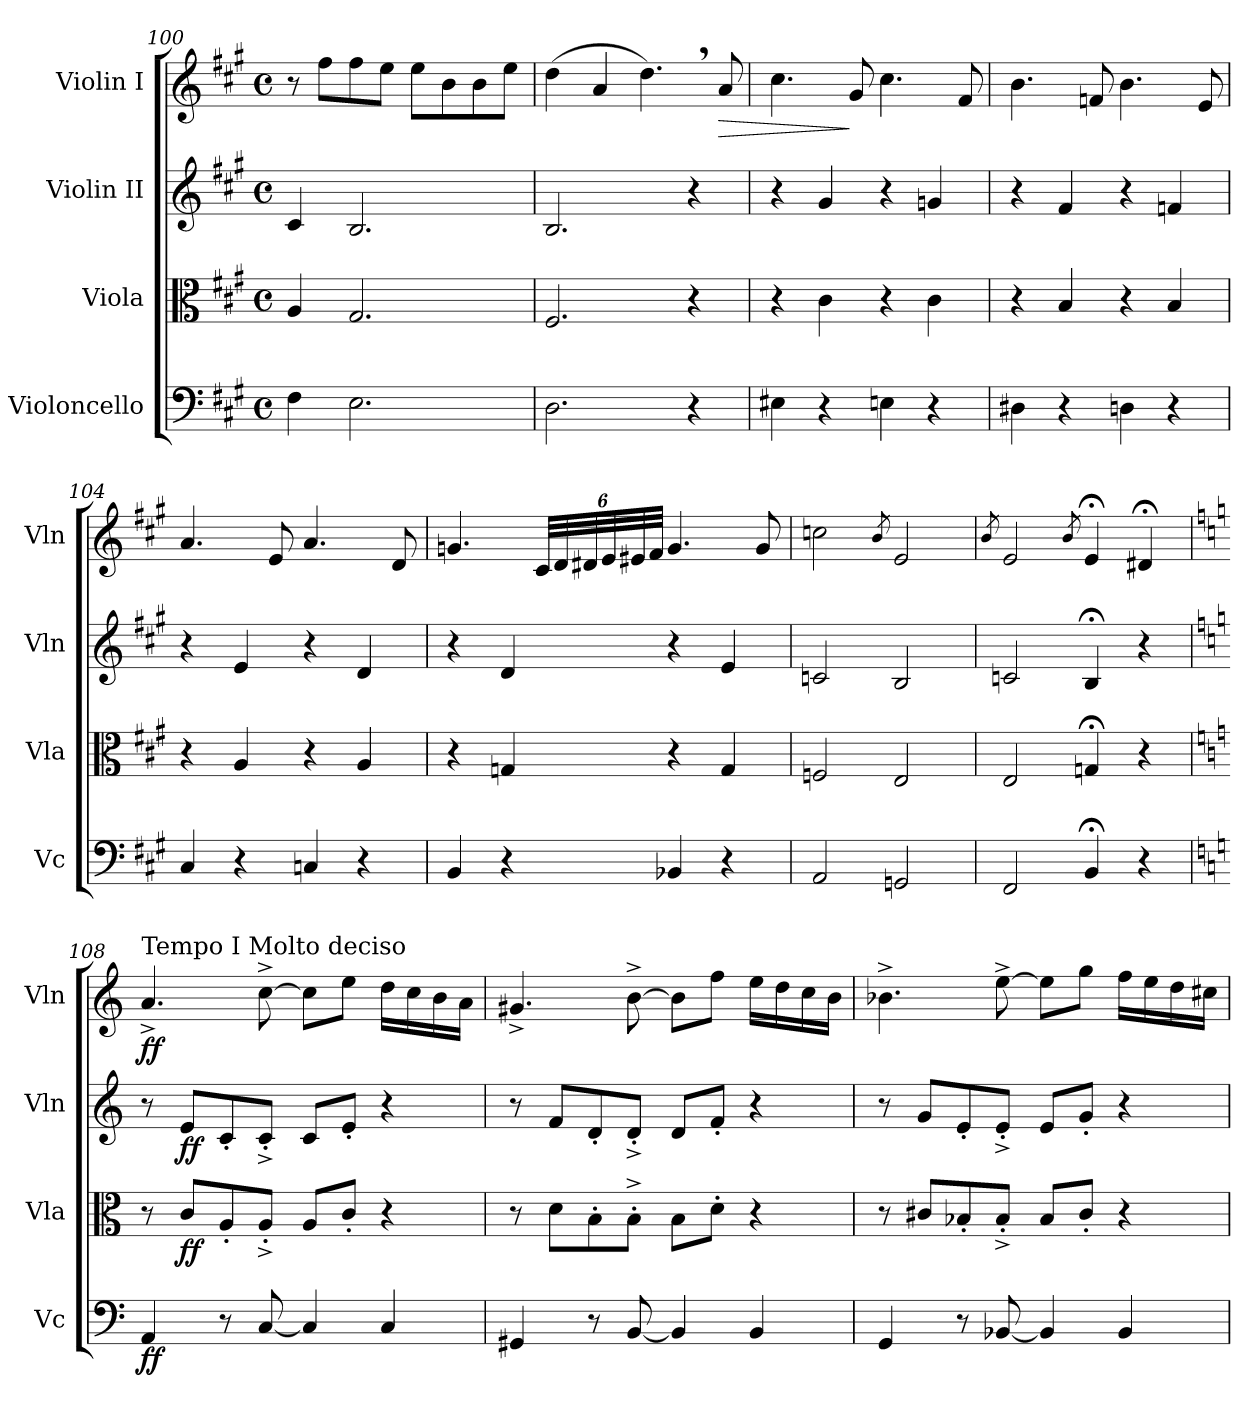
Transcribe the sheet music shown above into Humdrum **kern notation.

**kern	**dynam	**kern	**dynam	**kern	**dynam	**kern	**dynam
*part4	*part4	*part3	*part3	*part2	*part2	*part1	*part1
*staff4	*staff4	*staff3	*staff3	*staff2	*staff2	*staff1	*staff1
*I"Violoncello	*	*I"Viola	*	*I"Violin II	*	*I"Violin I	*
*I'Vc	*	*I'Vla	*	*I'Vln	*	*I'Vln	*
*clefF4	*	*clefC3	*	*clefG2	*	*clefG2	*
*k[f#c#g#]	*	*k[f#c#g#]	*	*k[f#c#g#]	*	*k[f#c#g#]	*
*M4/4	*	*M4/4	*	*M4/4	*	*M4/4	*
*met(c)	*	*met(c)	*	*met(c)	*	*met(c)	*
=100	=100	=100	=100	=100	=100	=100	=100
4F#\	.	4A/	.	4c#/	.	8r	.
.	.	.	.	.	.	8ff#\L	.
2.E\	.	2.G#/	.	2.B/	.	8ff#\	.
.	.	.	.	.	.	8ee\J	.
.	.	.	.	.	.	8ee\L	.
.	.	.	.	.	.	8b\	.
.	.	.	.	.	.	8b\	.
.	.	.	.	.	.	8ee\J	.
=101	=101	=101	=101	=101	=101	=101	=101
2.D\	.	2.F#/	.	2.B/	.	(4dd\	.
.	.	.	.	.	.	4a/	.
.	.	.	.	.	.	4.dd,\)	.
4r	.	4r	.	4r	.	.	.
!	!	!	!	!	!	!	!LO:HP:b
.	.	.	.	.	.	8a/	>
!!LO:LB:g=z
=102	=102	=102	=102	=102	=102	=102	=102
4E#X\	.	4r	.	4r	.	4.cc#\	.
4r	.	4c#\	.	4g#/	.	.	.
.	.	.	.	.	.	8g#/	]
4En\	.	4r	.	4r	.	4.cc#\	.
4r	.	4c#\	.	4gn/	.	.	.
.	.	.	.	.	.	8f#/	.
=103	=103	=103	=103	=103	=103	=103	=103
4D#X\	.	4r	.	4r	.	4.b\	.
4r	.	4B/	.	4f#/	.	.	.
.	.	.	.	.	.	8fn/	.
4Dn\	.	4r	.	4r	.	4.b\	.
4r	.	4B/	.	4fn/	.	.	.
.	.	.	.	.	.	8e/	.
=104	=104	=104	=104	=104	=104	=104	=104
4C#/	.	4r	.	4r	.	4.a/	.
4r	.	4A/	.	4e/	.	.	.
.	.	.	.	.	.	8e/	.
4Cn/	.	4r	.	4r	.	4.a/	.
4r	.	4A/	.	4d/	.	.	.
.	.	.	.	.	.	8d/	.
=105	=105	=105	=105	=105	=105	=105	=105
4BB/	.	4r	.	4r	.	4.gn/	.
4r	.	4Gn/	.	4d/	.	.	.
*	*	*	*	*	*	*Xbrackettup	*
.	.	.	.	.	.	48c#/LLL	.
.	.	.	.	.	.	48d/	.
.	.	.	.	.	.	48d#X/	.
.	.	.	.	.	.	48e/	.
.	.	.	.	.	.	48e#X/	.
.	.	.	.	.	.	48f#/JJJ	.
4BB-X/	.	4r	.	4r	.	4.g/	.
4r	.	4G/	.	4e/	.	.	.
.	.	.	.	.	.	8g/	.
=106	=106	=106	=106	=106	=106	=106	=106
2AA/	.	2Fn/	.	2cn/	.	2ccn\	.
.	.	.	.	.	.	8qb/	.
2GGn/	.	2E/	.	2B/	.	2e/	.
=107	=107	=107	=107	=107	=107	=107	=107
.	.	.	.	.	.	8qb/	.
2FF#/	.	2E/	.	2cn/	.	2e/	.
.	.	.	.	.	.	8qb/	.
4BB;</	.	4Gn;</	.	4B;</	.	4e;</	.
4r	.	4r	.	4r	.	4d#X;</	.
=108	=108	=108	=108	=108	=108	=108	=108
*k[]	*	*k[]	*	*k[]	*	*k[]	*
*	*	*	*	*	*	*MM120	*
!	!	!	!	!	!	!LO:TX:a:t=Tempo I Molto deciso	!
!	!LO:DY:b	!	!	!	!	!	!LO:DY:b
4AA/	ff	8r	.	8r	.	4.a^/	ff
!	!	!	!LO:DY:b	!	!LO:DY:b	!	!
.	.	8c/L	ff	8e/L	ff	.	.
8r	.	8A'/	.	8c'/	.	.	.
[8C/	.	8A'^/J	.	8c'^/J	.	[8cc^\	.
4C/]	.	8A/L	.	8c/L	.	8cc\L]	.
.	.	8c'/J	.	8e'/J	.	8ee\J	.
4C/	.	4r	.	4r	.	16dd\LL	.
.	.	.	.	.	.	16cc\	.
.	.	.	.	.	.	16b\	.
.	.	.	.	.	.	16a\JJ	.
!!LO:LB:g=z
=109	=109	=109	=109	=109	=109	=109	=109
4GG#X/	.	8r	.	8r	.	4.g#X^/	.
.	.	8d\L	.	8f/L	.	.	.
8r	.	8B'\	.	8d'/	.	.	.
[8BB/	.	8B'^\J	.	8d'^/J	.	[8b^\	.
4BB/]	.	8B\L	.	8d/L	.	8b\L]	.
.	.	8d'\J	.	8f'/J	.	8ff\J	.
4BB/	.	4r	.	4r	.	16ee\LL	.
.	.	.	.	.	.	16dd\	.
.	.	.	.	.	.	16cc\	.
.	.	.	.	.	.	16b\JJ	.
=110	=110	=110	=110	=110	=110	=110	=110
4GG/	.	8r	.	8r	.	4.b-X^\	.
.	.	8c#X/L	.	8g/L	.	.	.
8r	.	8B-X'/	.	8e'/	.	.	.
[8BB-X/	.	8B-'^/J	.	8e'^/J	.	[8ee^\	.
4BB-/]	.	8B-/L	.	8e/L	.	8ee\L]	.
.	.	8c#'/J	.	8g'/J	.	8gg\J	.
4BB-/	.	4r	.	4r	.	16ff\LL	.
.	.	.	.	.	.	16ee\	.
.	.	.	.	.	.	16dd\	.
.	.	.	.	.	.	16cc#X\JJ	.
=	=	=	=	=	=	=	=
*-	*-	*-	*-	*-	*-	*-	*-
